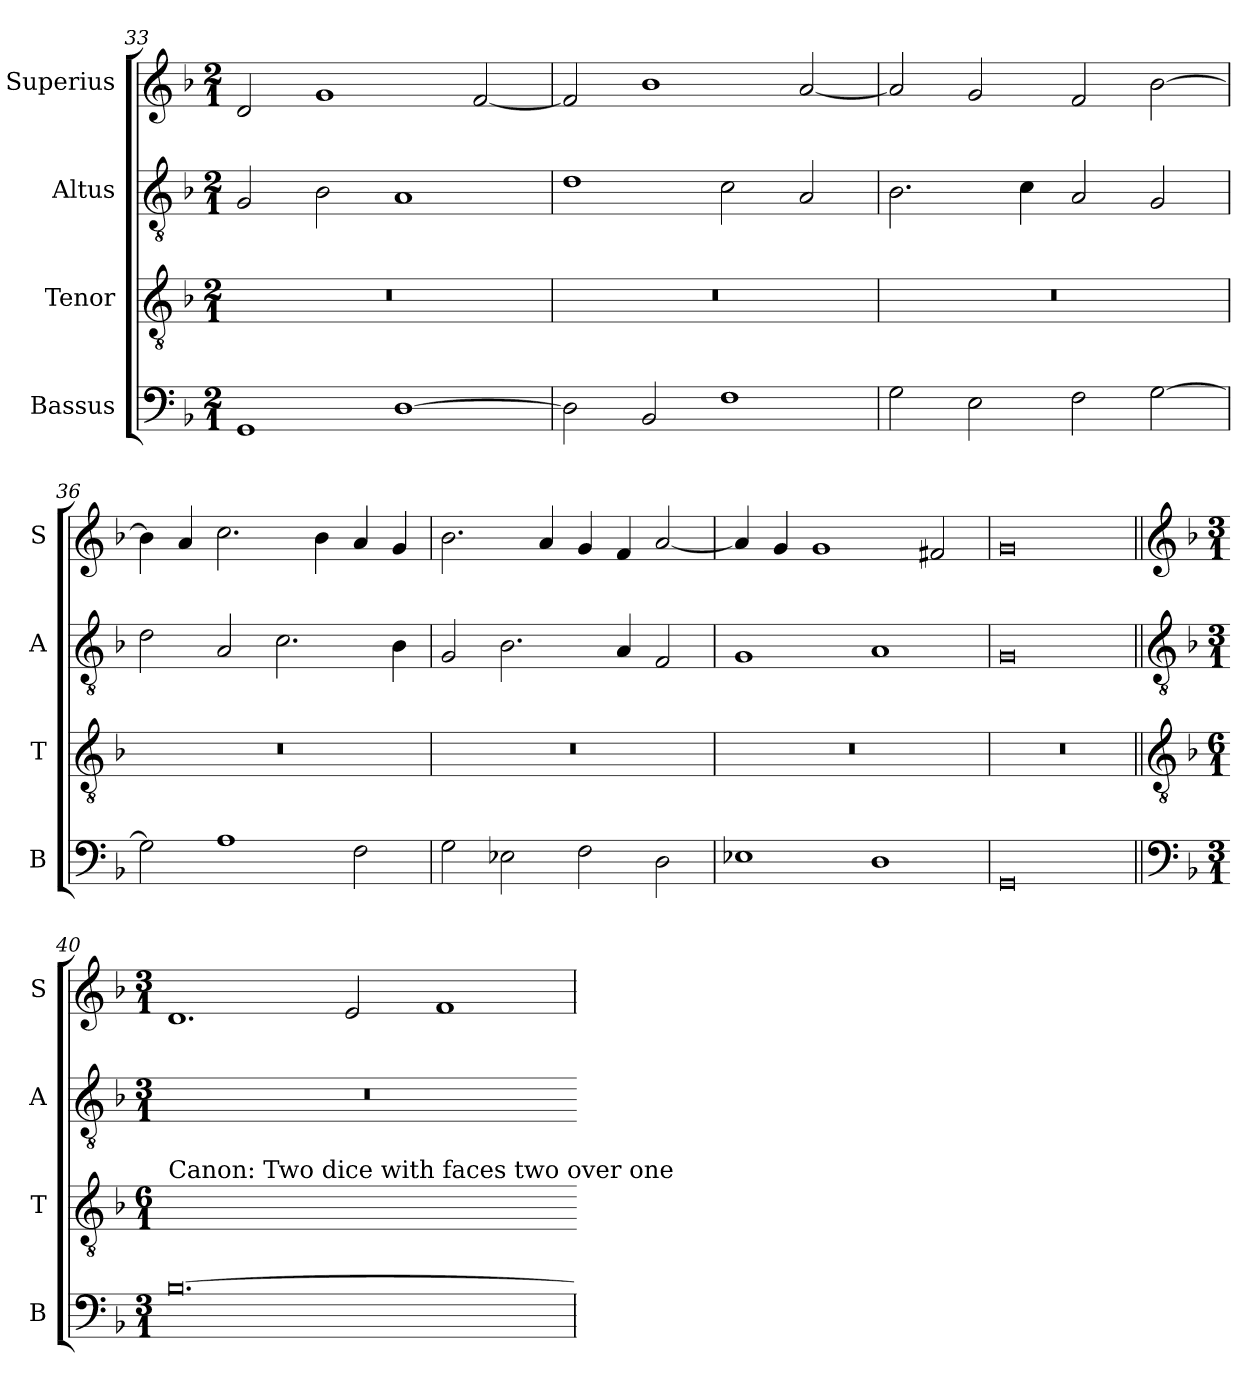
**kern	**kern	**kern	**kern
*part4	*part3	*part2	*part1
*staff4	*staff3	*staff2	*staff1
*I"Bassus	*I"Tenor	*I"Altus	*I"Superius
*I'B	*I'T	*I'A	*I'S
*clefF4	*clefGv2	*clefGv2	*clefG2
*k[b-]	*k[b-]	*k[b-]	*k[b-]
*M2/1	*M2/1	*M2/1	*M2/1
=33	=33	=33	=33
1GG	0r	2G/	2d/
.	.	2B-\	1g
[1D	.	1A	.
.	.	.	[2f/
=34	=34	=34	=34
2D\]	0r	1d	2f/]
2BB-/	.	.	1b-
1F	.	2c\	.
.	.	2A/	[2a/
=35	=35	=35	=35
2G\	0r	2.B-\	2a/]
2E\	.	.	2g/
.	.	4c\	.
2F\	.	2A/	2f/
[2G\	.	2G/	[2b-\
=36	=36	=36	=36
2G\]	0r	2d\	4b-\]
.	.	.	4a/
1A	.	2A/	2.cc\
.	.	2.c\	.
.	.	.	4b-\
2F\	.	.	4a/
.	.	4B-\	4g/
=37	=37	=37	=37
2G\	0r	2G/	2.b-\
2E-X\	.	2.B-\	.
.	.	.	4a/
2F\	.	.	4g/
.	.	4A/	4f/
2D\	.	2F/	[2a/
=38	=38	=38	=38
1E-X	0r	1G	4a/]
.	.	.	4g/
.	.	.	1g
1D	.	1A	.
.	.	.	2f#X/
=39	=39	=39	=39
0GG	0r	0G	0g
!!LO:LB:g=z
=40||	=40||	=40||	=40||
*clefF4	*clefGv2	*clefGv2	*clefG2
*k[b-]	*k[b-]	*k[b-]	*k[b-]
*M3/1	*M6/1	*M3/1	*M3/1
!	!LO:TX:a:t=Canon&colon; Two dice with faces two over one	!	!
!	!LO:N:vis=1.	!	!
[0.B-	0.r	0.r	1.d
.	.	.	2e/
.	.	.	1f
=	=-	=	=
*-	*-	*-	*-
